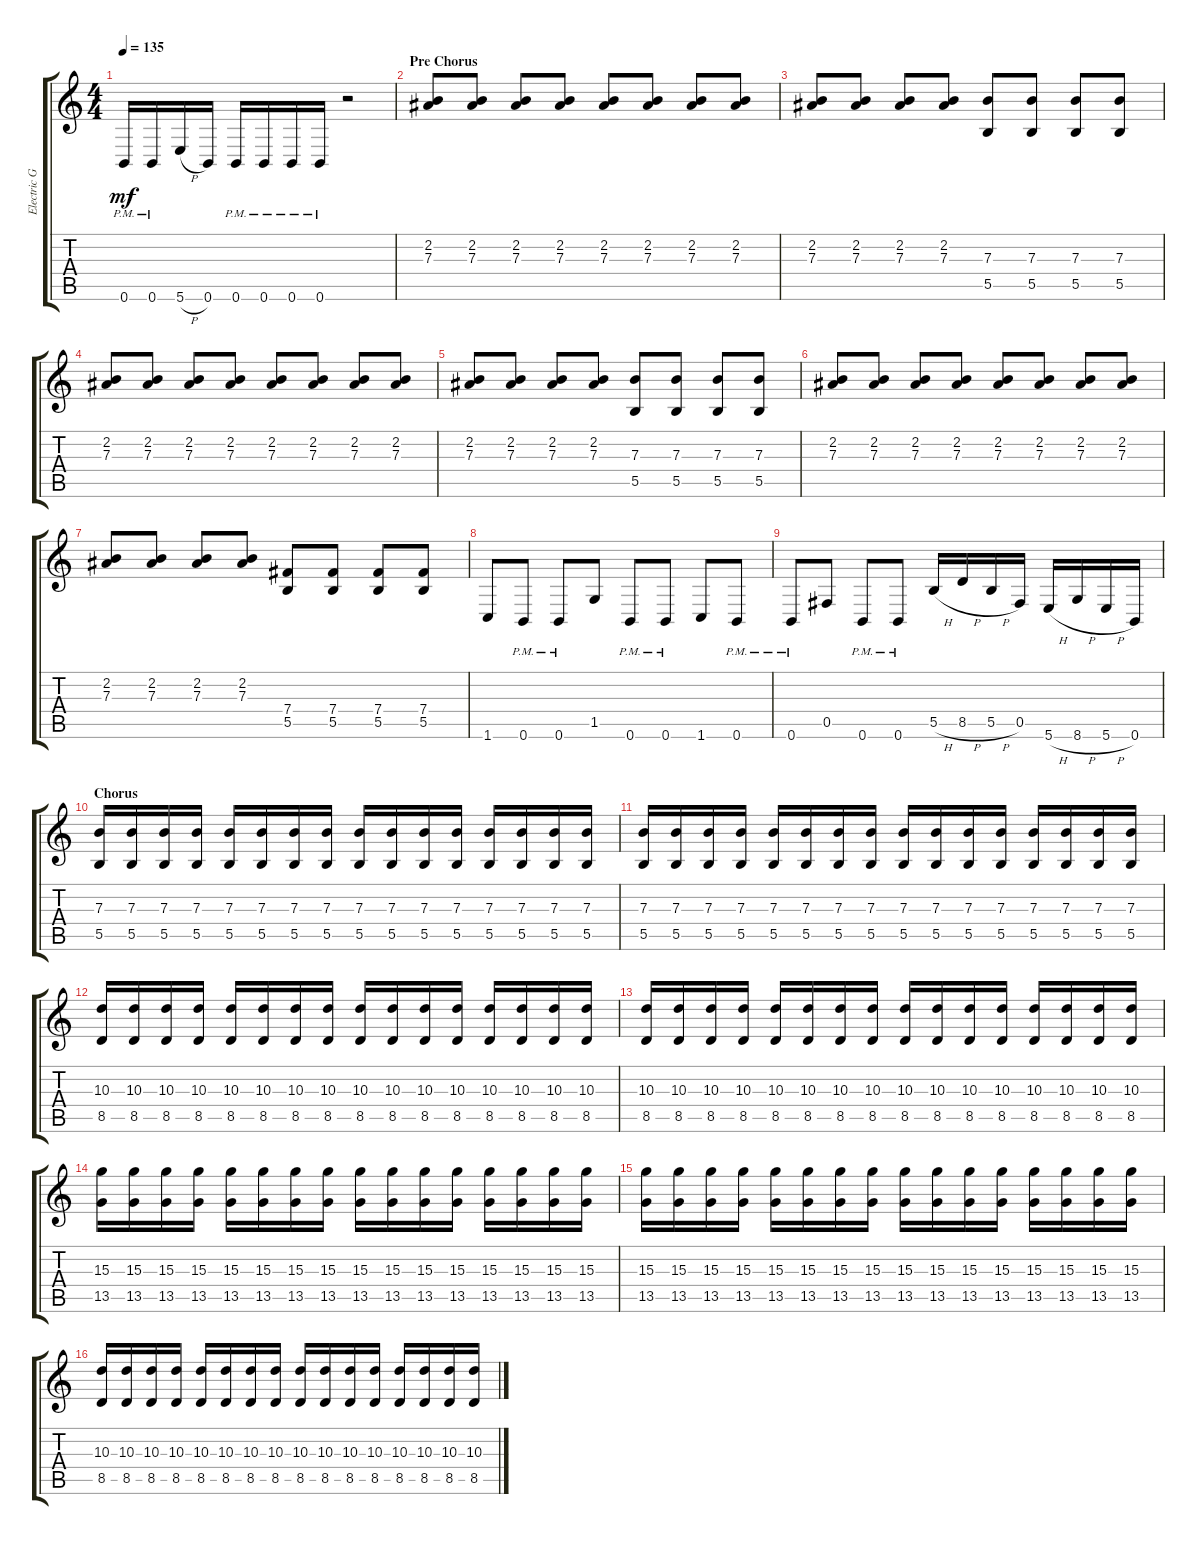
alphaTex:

\track ("Electric Guitar" "Electric G") {instrument distortionguitar}
\staff {score tabs}
\tuning (Db4 Ab3 E3 B2 Gb2 B1) {hide}
\ts (4 4)
\tempo 135
\clef g2
\ks c
0.6{pm}.16{dy mf} 0.6{pm}.16 5.6{h}.16 0.6.16 0.6{pm}.16 0.6{pm}.16 0.6{pm}.16 0.6{pm}.16 r.2 |
\section ("" "Pre Chorus")
(2.2 7.3).8 (2.2 7.3).8 (2.2 7.3).8 (2.2 7.3).8 (2.2 7.3).8 (2.2 7.3).8 (2.2 7.3).8 (2.2 7.3).8 |
(2.2 7.3).8 (2.2 7.3).8 (2.2 7.3).8 (2.2 7.3).8 (7.3 5.5).8 (7.3 5.5).8 (7.3 5.5).8 (7.3 5.5).8 |
(2.2 7.3).8 (2.2 7.3).8 (2.2 7.3).8 (2.2 7.3).8 (2.2 7.3).8 (2.2 7.3).8 (2.2 7.3).8 (2.2 7.3).8 |
(2.2 7.3).8 (2.2 7.3).8 (2.2 7.3).8 (2.2 7.3).8 (7.3 5.5).8 (7.3 5.5).8 (7.3 5.5).8 (7.3 5.5).8 |
(2.2 7.3).8 (2.2 7.3).8 (2.2 7.3).8 (2.2 7.3).8 (2.2 7.3).8 (2.2 7.3).8 (2.2 7.3).8 (2.2 7.3).8 |
(2.2 7.3).8 (2.2 7.3).8 (2.2 7.3).8 (2.2 7.3).8 (7.4 5.5).8 (7.4 5.5).8 (7.4 5.5).8 (7.4 5.5).8 |
1.6.8 0.6{pm}.8 0.6{pm}.8 1.5.8 0.6{pm}.8 0.6{pm}.8 1.6.8 0.6{pm}.8 |
0.6{pm}.8 0.5.8 0.6{pm}.8 0.6{pm}.8 5.5{h}.16 8.5{h}.16 5.5{h}.16 0.5.16 5.6{h}.16 8.6{h}.16 5.6{h}.16 0.6.16 |
\section ("" "Chorus")
(7.3 5.5).16 (7.3 5.5).16 (7.3 5.5).16 (7.3 5.5).16 (7.3 5.5).16 (7.3 5.5).16 (7.3 5.5).16 (7.3 5.5).16 (7.3 5.5).16 (7.3 5.5).16 (7.3 5.5).16 (7.3 5.5).16 (7.3 5.5).16 (7.3 5.5).16 (7.3 5.5).16 (7.3 5.5).16 |
(7.3 5.5).16 (7.3 5.5).16 (7.3 5.5).16 (7.3 5.5).16 (7.3 5.5).16 (7.3 5.5).16 (7.3 5.5).16 (7.3 5.5).16 (7.3 5.5).16 (7.3 5.5).16 (7.3 5.5).16 (7.3 5.5).16 (7.3 5.5).16 (7.3 5.5).16 (7.3 5.5).16 (7.3 5.5).16 |
(10.3 8.5).16 (10.3 8.5).16 (10.3 8.5).16 (10.3 8.5).16 (10.3 8.5).16 (10.3 8.5).16 (10.3 8.5).16 (10.3 8.5).16 (10.3 8.5).16 (10.3 8.5).16 (10.3 8.5).16 (10.3 8.5).16 (10.3 8.5).16 (10.3 8.5).16 (10.3 8.5).16 (10.3 8.5).16 |
(10.3 8.5).16 (10.3 8.5).16 (10.3 8.5).16 (10.3 8.5).16 (10.3 8.5).16 (10.3 8.5).16 (10.3 8.5).16 (10.3 8.5).16 (10.3 8.5).16 (10.3 8.5).16 (10.3 8.5).16 (10.3 8.5).16 (10.3 8.5).16 (10.3 8.5).16 (10.3 8.5).16 (10.3 8.5).16 |
(15.3 13.5).16 (15.3 13.5).16 (15.3 13.5).16 (15.3 13.5).16 (15.3 13.5).16 (15.3 13.5).16 (15.3 13.5).16 (15.3 13.5).16 (15.3 13.5).16 (15.3 13.5).16 (15.3 13.5).16 (15.3 13.5).16 (15.3 13.5).16 (15.3 13.5).16 (15.3 13.5).16 (15.3 13.5).16 |
(15.3 13.5).16 (15.3 13.5).16 (15.3 13.5).16 (15.3 13.5).16 (15.3 13.5).16 (15.3 13.5).16 (15.3 13.5).16 (15.3 13.5).16 (15.3 13.5).16 (15.3 13.5).16 (15.3 13.5).16 (15.3 13.5).16 (15.3 13.5).16 (15.3 13.5).16 (15.3 13.5).16 (15.3 13.5).16 |
(10.3 8.5).16 (10.3 8.5).16 (10.3 8.5).16 (10.3 8.5).16 (10.3 8.5).16 (10.3 8.5).16 (10.3 8.5).16 (10.3 8.5).16 (10.3 8.5).16 (10.3 8.5).16 (10.3 8.5).16 (10.3 8.5).16 (10.3 8.5).16 (10.3 8.5).16 (10.3 8.5).16 (10.3 8.5).16
